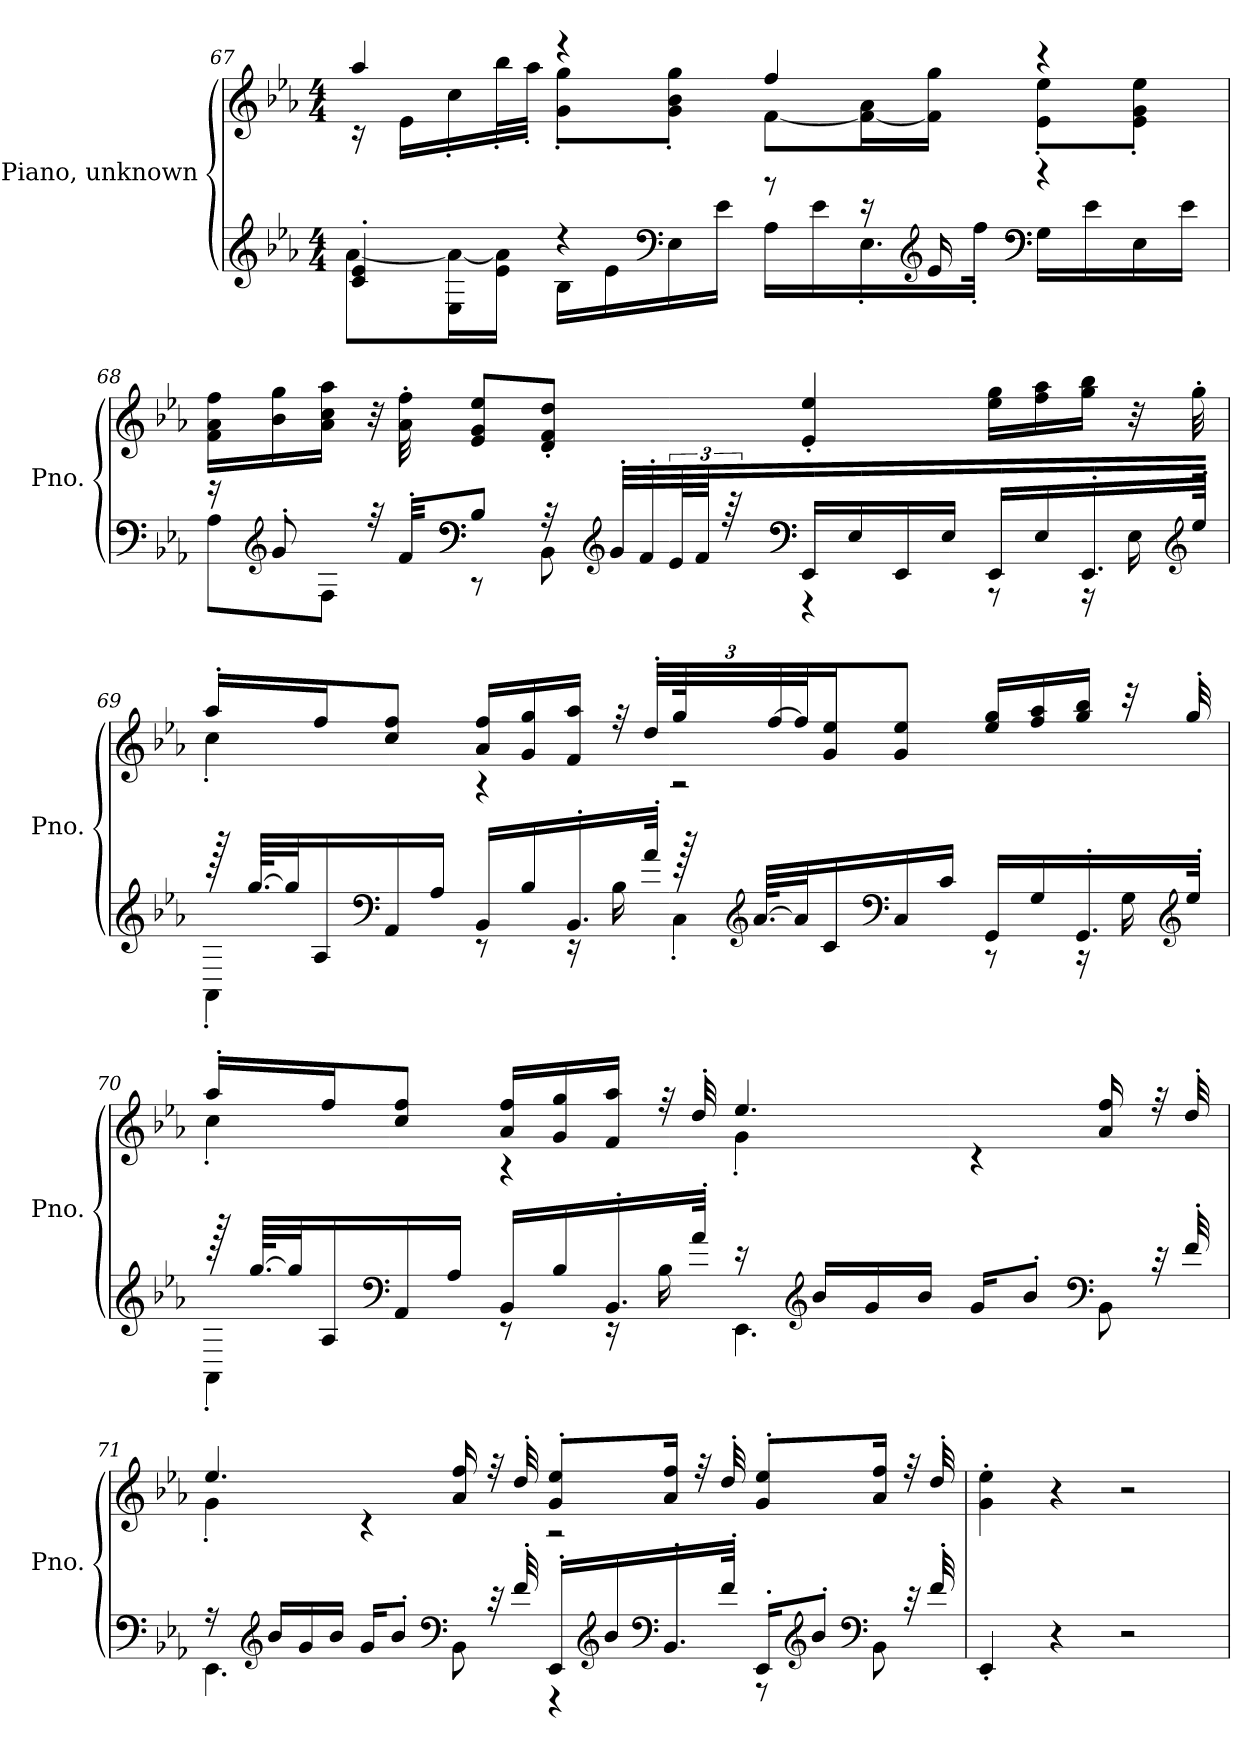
**kern	**kern
*part1	*part1
*staff2	*staff1
*I"Piano, unknown	*
*I'Pno.	*
!!LO:LB:g=z
*clefG2	*clefG2
*k[b-e-a-]	*k[b-e-a-]
*M4/4	*M4/4
=67	=67
*^	*^
4c/' 4e-/'	[8a-\L	4aa-/	16r
.	.	.	16e-\LL
.	16E-\ 16a-\_L	.	16cc'\
.	16e-\ 16a-\]JJ	.	32bb-'\L
.	.	.	32aa-'\JJJ
4r	16B-\LL	4r	8g\' 8gg\'L
.	16e-\	.	.
*clefF4	*	*	*
.	16E-\	.	8g\' 8b-\' 8gg\'J
.	16e-\JJ	.	.
8r	16A-\LL	4ff/	[8f\L
.	16e-\	.	.
16r	16.E-'\	.	16f\_ 16a-\L
*clefG2	*	*	*
16e-/	.	.	16f\] 16gg\JJ
.	32ff'\JJk	.	.
*clefF4	*	*	*
4r	16G\LL	4r	8e-\' 8ee-\'L
.	16e-\	.	.
.	16E-\	.	8e-\' 8g\' 8ee-\'J
.	16e-\JJ	.	.
*	*	*v	*v
!!LO:PB:g=z
=68	=68	=68
16r	8A-\L	16f\ 16a-\ 16ff\LL
*clefG2	*	*
8g'/	.	16b-\ 16gg\
.	8F\J	16a-\ 16cc\ 16aa-\JJ
32r	.	32r
32f'/KKL	.	32a-\' 32ff\'
*clefF4	*	*
8B-/J	8r	8e-/ 8g/ 8ee-/L
32r	8BB-\	8d/' 8f/' 8dd/'J
*clefG2	*	*
32g'/LLL	.	.
32f'/	.	.
96e-/L	.	.
96f/JJJJ	.	.
96r	.	.
*clefF4	*	*
16EE-/LL	4r	4e-/' 4ee-/'
16E-/	.	.
16EE-/	.	.
16E-/JJ	.	.
16EE-/LL	8r	16ee-\ 16gg\LL
16E-/	.	16ff\ 16aa-\
16.EE-'/	16r	16gg\ 16bb-\JJ
.	16E-\	32r
*clefG2	*	*
32ee-'/JJk	.	32gg'\
!!LO:LB:g=z
=69	=69	=69
*	*	*^
128r	4AA-'\	16aa-'/LL	4cc'\
[64.gg/KLLL	.	.	.
32gg/J]	.	.	.
16A-/	.	16ff/J	.
*clefF4	*	*	*
16AA-/	.	8cc/ 8ff/J	.
16A-/JJ	.	.	.
16BB-/LL	8r	16a-/ 16ff/LL	4r
16B-/	.	16g/ 16gg/	.
16.BB-'/	16r	16f/ 16aa-/JJ	.
.	16B-\	32r	.
32a-'/JJk	.	32dd'/LLL	.
*	*	*Xbrackettup	*
128r	4C'\	96gg/K	2r
*clefG2	*	*	*
[64.a-/KLLL	.	.	.
.	.	[48ff/	.
32a-/J]	.	32ff/J]	.
16c/	.	16g/ 16ee-/J	.
*clefF4	*	*	*
16C/	.	8g/ 8ee-/J	.
16c/JJ	.	.	.
16GG/LL	8r	16ee-/ 16gg/LL	.
16G/	.	16ff/ 16aa-/	.
16.GG'/	16r	16gg/ 16bb-/JJ	.
.	16G\	32r	.
*clefG2	*	*	*
32ee-'/JJk	.	32gg'/	.
!!LO:LB:g=z	!!
=70	=70	=70	=70
128r	4AA-'\	16aa-'/LL	4cc'\
[64.gg/KLLL	.	.	.
32gg/J]	.	.	.
16A-/	.	16ff/J	.
*clefF4	*	*	*
16AA-/	.	8cc/ 8ff/J	.
16A-/JJ	.	.	.
16BB-/LL	8r	16a-/ 16ff/LL	4r
16B-/	.	16g/ 16gg/	.
16.BB-'/	16r	16f/ 16aa-/JJ	.
.	16B-\	32r	.
32a-'/JJk	.	32dd'/	.
16r	4.EE-\	4.ee-/	4g'\
*clefG2	*	*	*
16b-/LL	.	.	.
16g/	.	.	.
16b-/JJ	.	.	.
16g/KL	.	.	4r
8b-'/J	.	.	.
*clefF4	*	*	*
.	8BB-\	16a-/ 16ff/	.
32r	.	32r	.
32f'/	.	32dd'/	.
!!LO:LB:g=z	!!
=71	=71	=71	=71
16r	4.EE-\	4.ee-/	4g'\
*clefG2	*	*	*
16b-/LL	.	.	.
16g/	.	.	.
16b-/JJ	.	.	.
16g/KL	.	.	4r
8b-'/J	.	.	.
*clefF4	*	*	*
.	8BB-\	16a-/ 16ff/	.
32r	.	32r	.
32f'/	.	32dd'/	.
16EE-'/LL	4r	8g/' 8ee-/'L	2r
*clefG2	*	*	*
16b-/	.	.	.
*clefF4	*	*	*
16.BB-'/	.	16a-/ 16ff/Jk	.
.	.	32r	.
32f'/JJk	.	32dd'/	.
16EE-'/KL	8r	8g/' 8ee-/'L	.
*clefG2	*	*	*
8b-'/J	.	.	.
*clefF4	*	*	*
.	8BB-\	16a-/ 16ff/Jk	.
32r	.	32r	.
32f'/	.	32dd'/	.
*v	*v	*	*
*	*v	*v
=72	=72
4EE-'/	4g\' 4ee-\'
4r	4r
2r	2r
=	=
*-	*-
